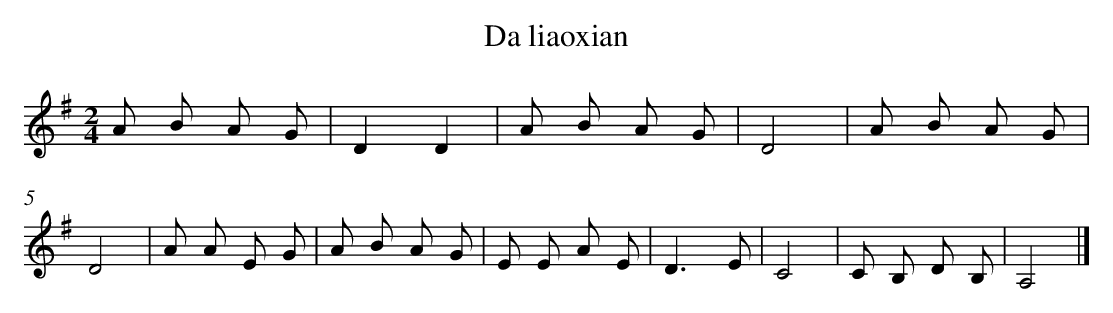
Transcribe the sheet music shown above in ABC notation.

X:1
T: Da liaoxian
L: 1/8
M: 2/4
K: G
A B A G [I:setbarnb 1]|
D2D2 |
A B A G |
D4 |
A B A G |
D4 |
A A E G |
A B A G |
E E A E |
D3E |
C4 |
C B, D B, |
A,4 |]
